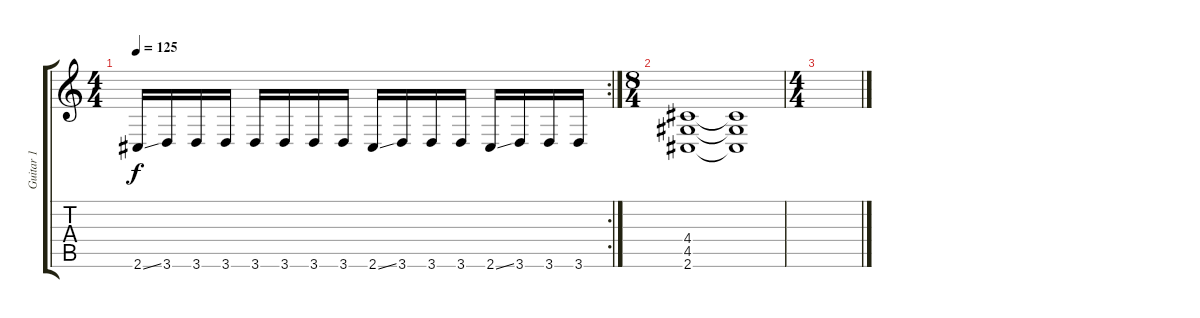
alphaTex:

\track ("Guitar 1" "Guitar 1") {instrument distortionguitar}
\staff {score tabs}
\tuning (B3 Gb3 D3 A2 E2 B1) {hide}
\rc 2
\ts (4 4)
\tempo 125
\clef g2
\ks c
2.6{ss}.16{dy f} 3.6.16 3.6.16 3.6.16 3.6.16 3.6.16 3.6.16 3.6.16 2.6{ss}.16 3.6.16 3.6.16 3.6.16 2.6{ss}.16 3.6.16 3.6.16 3.6.16 |
\ts (8 4)
(4.4 4.5 2.6).1{volume 0} (4.4{t} 4.5{t} 2.6{t}).1 |
\ts (4 4)
